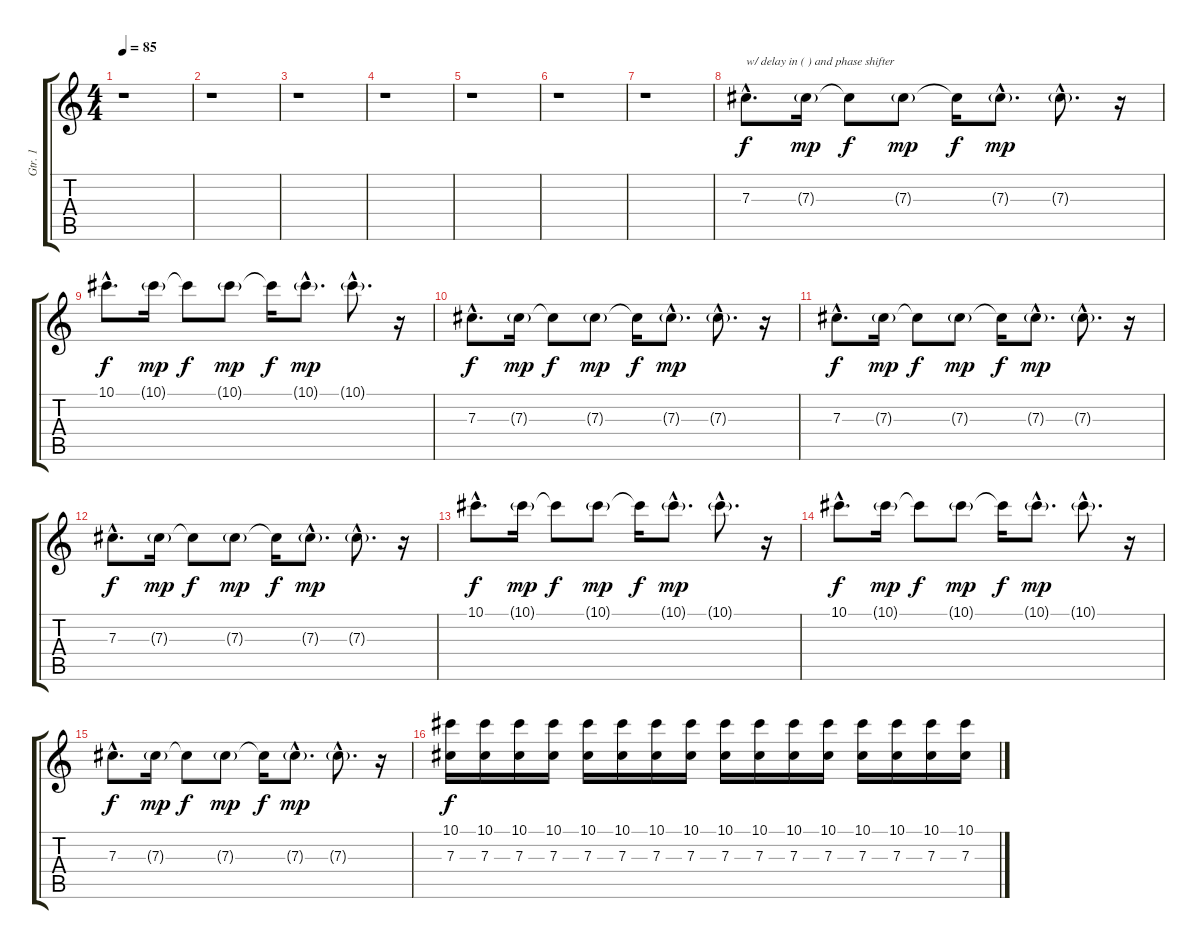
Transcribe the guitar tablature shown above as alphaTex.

\track ("Gtr. 1" "Gtr. 1") {instrument distortionguitar}
\staff {score tabs}
\tuning (Eb4 Bb3 Gb3 Db3 Ab2 Db2) {hide}
\ts (4 4)
\tempo 85
\clef g2
\ks c
r.1{dy f} |
r.1 |
r.1 |
r.1 |
r.1 |
r.1 |
r.1 |
7.3{hac}.8{d txt "w/ delay in ( ) and phase shifter"} 7.3{g}.16{dy mp} 7.3{t}.8{dy f} 7.3{g}.8{dy mp} 7.3{t}.16{dy f} 7.3{g hac}.8{d dy mp} 7.3{g hac}.8{d} r.16 |
10.1{hac}.8{d dy f} 10.1{g}.16{dy mp} 10.1{t}.8{dy f} 10.1{g}.8{dy mp} 10.1{t}.16{dy f} 10.1{g hac}.8{d dy mp} 10.1{g hac}.8{d} r.16 |
7.3{hac}.8{d dy f} 7.3{g}.16{dy mp} 7.3{t}.8{dy f} 7.3{g}.8{dy mp} 7.3{t}.16{dy f} 7.3{g hac}.8{d dy mp} 7.3{g hac}.8{d} r.16 |
7.3{hac}.8{d dy f} 7.3{g}.16{dy mp} 7.3{t}.8{dy f} 7.3{g}.8{dy mp} 7.3{t}.16{dy f} 7.3{g hac}.8{d dy mp} 7.3{g hac}.8{d} r.16 |
7.3{hac}.8{d dy f} 7.3{g}.16{dy mp} 7.3{t}.8{dy f} 7.3{g}.8{dy mp} 7.3{t}.16{dy f} 7.3{g hac}.8{d dy mp} 7.3{g hac}.8{d} r.16 |
10.1{hac}.8{d dy f} 10.1{g}.16{dy mp} 10.1{t}.8{dy f} 10.1{g}.8{dy mp} 10.1{t}.16{dy f} 10.1{g hac}.8{d dy mp} 10.1{g hac}.8{d} r.16 |
10.1{hac}.8{d dy f} 10.1{g}.16{dy mp} 10.1{t}.8{dy f} 10.1{g}.8{dy mp} 10.1{t}.16{dy f} 10.1{g hac}.8{d dy mp} 10.1{g hac}.8{d} r.16 |
7.3{hac}.8{d dy f} 7.3{g}.16{dy mp} 7.3{t}.8{dy f} 7.3{g}.8{dy mp} 7.3{t}.16{dy f} 7.3{g hac}.8{d dy mp} 7.3{g hac}.8{d} r.16 |
(10.1 7.3).16{dy f} (10.1 7.3).16 (10.1 7.3).16 (10.1 7.3).16 (10.1 7.3).16 (10.1 7.3).16 (10.1 7.3).16 (10.1 7.3).16 (10.1 7.3).16 (10.1 7.3).16 (10.1 7.3).16 (10.1 7.3).16 (10.1 7.3).16 (10.1 7.3).16 (10.1 7.3).16 (10.1 7.3).16
